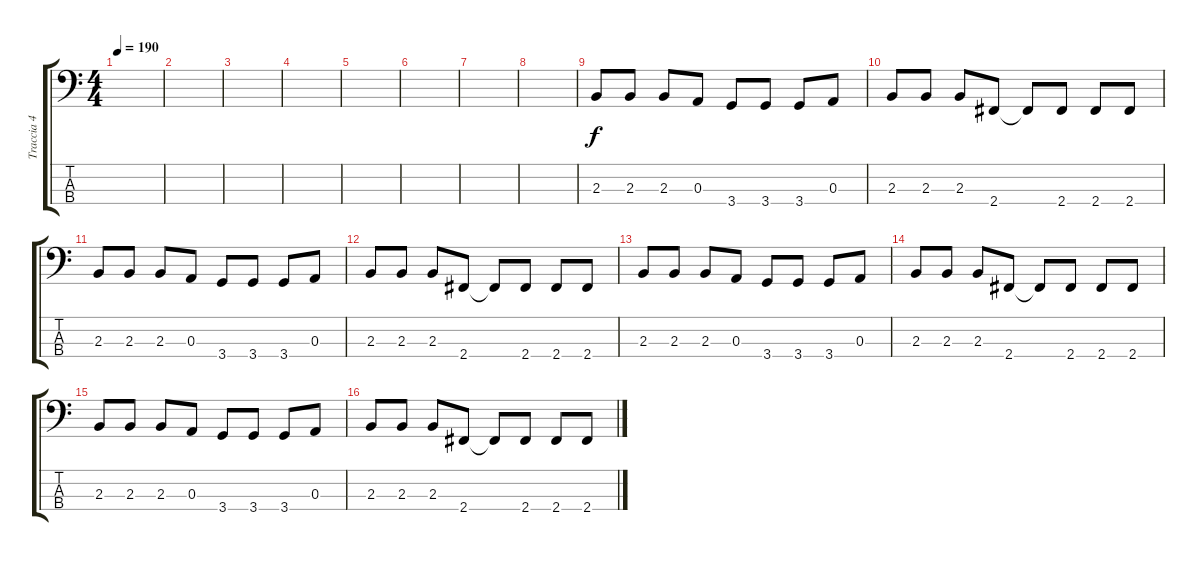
\track ("Traccia 4" "Traccia 4") {instrument electricbasspick}
\staff {score tabs}
\tuning (G2 D2 A1 E1) {hide}
\ts (4 4)
\tempo 190
\clef f4
\ks c
|
|
|
|
|
|
|
|
2.3.8 2.3.8 2.3.8 0.3.8 3.4.8 3.4.8 3.4.8 0.3.8 |
2.3.8 2.3.8 2.3.8 2.4.8 2.4{t}.8 2.4.8 2.4.8 2.4.8 |
2.3.8 2.3.8 2.3.8 0.3.8 3.4.8 3.4.8 3.4.8 0.3.8 |
2.3.8 2.3.8 2.3.8 2.4.8 2.4{t}.8 2.4.8 2.4.8 2.4.8 |
2.3.8 2.3.8 2.3.8 0.3.8 3.4.8 3.4.8 3.4.8 0.3.8 |
2.3.8 2.3.8 2.3.8 2.4.8 2.4{t}.8 2.4.8 2.4.8 2.4.8 |
2.3.8 2.3.8 2.3.8 0.3.8 3.4.8 3.4.8 3.4.8 0.3.8 |
2.3.8 2.3.8 2.3.8 2.4.8 2.4{t}.8 2.4.8 2.4.8 2.4.8
